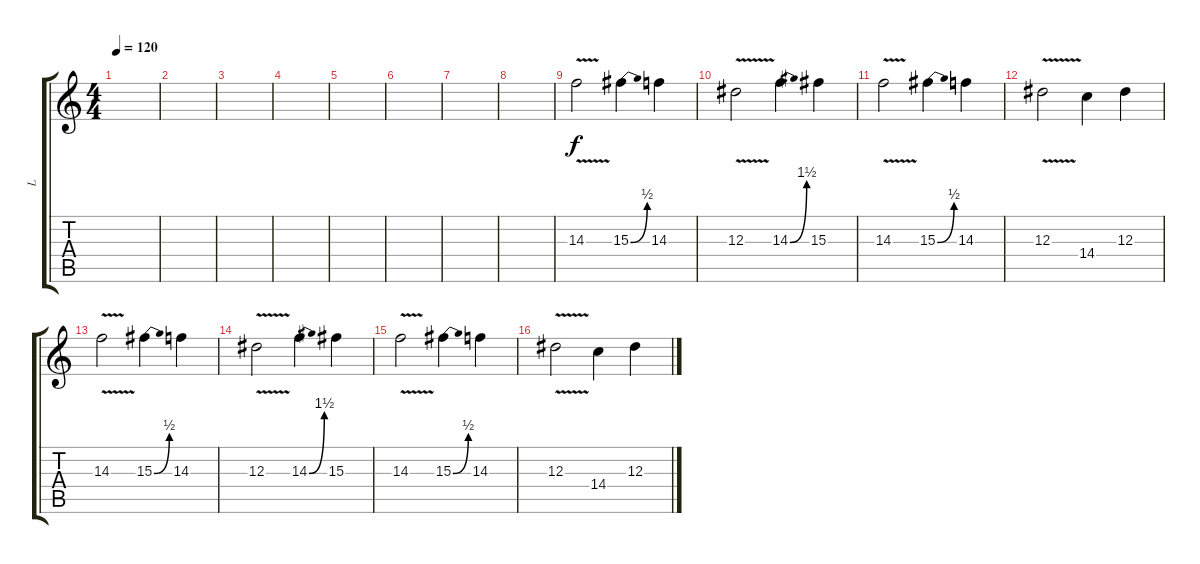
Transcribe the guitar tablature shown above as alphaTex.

\track ("L" "L") {instrument overdrivenguitar}
\staff {score tabs}
\tuning (C4 G3 Eb3 Bb2 F2 C2) {hide}
\ts (4 4)
\tempo 120
\clef g2
\ks c
|
|
|
|
|
|
|
|
14.3{v}.2 15.3{be (bend 0 0 60 2)}.4 14.3.4 |
12.3{v}.2 14.3{be (bend 0 0 60 6)}.4 15.3.4 |
14.3{v}.2 15.3{be (bend 0 0 60 2)}.4 14.3.4 |
12.3{v}.2 14.4.4 12.3.4 |
14.3{v}.2 15.3{be (bend 0 0 60 2)}.4 14.3.4 |
12.3{v}.2 14.3{be (bend 0 0 60 6)}.4 15.3.4 |
14.3{v}.2 15.3{be (bend 0 0 60 2)}.4 14.3.4 |
12.3{v}.2 14.4.4 12.3.4
